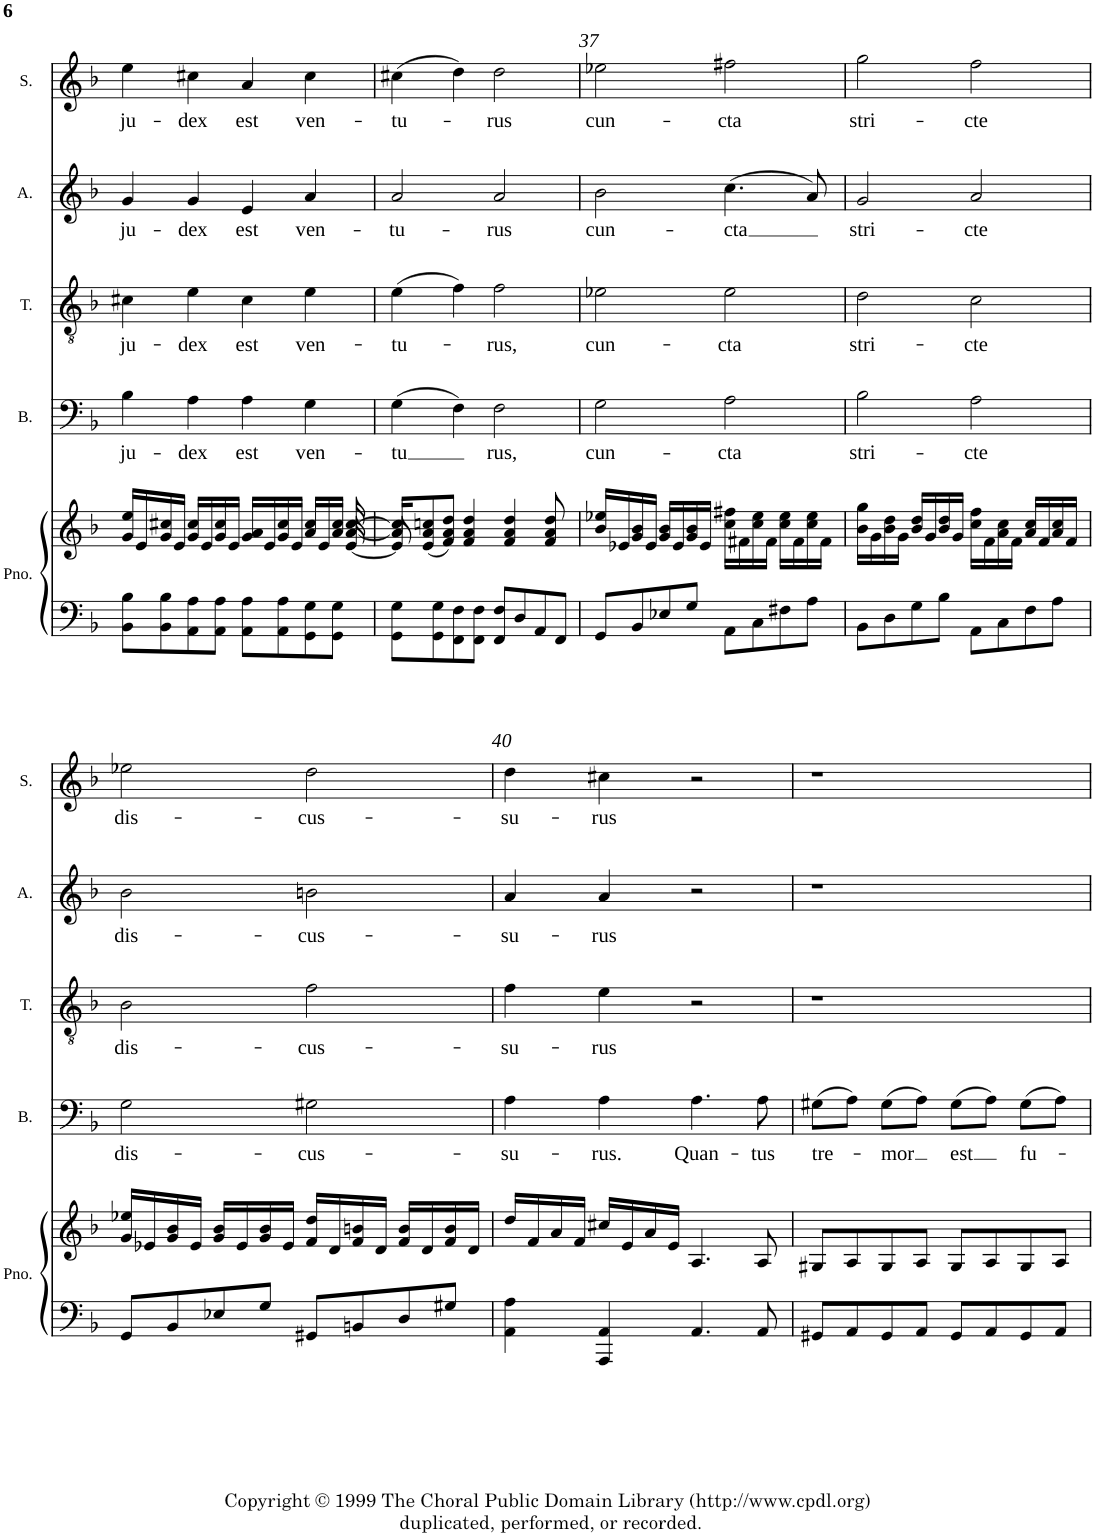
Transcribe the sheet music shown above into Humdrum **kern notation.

**kern	**kern	**kern	**text	**kern	**text	**kern	**text	**kern	**text
*part5	*part5	*part4	*part4	*part3	*part3	*part2	*part2	*part1	*part1
*staff6	*staff5	*staff4	*staff4	*staff3	*staff3	*staff2	*staff2	*staff1	*staff1
*I"Piano	*	*I"Bass	*	*I"Tenor	*	*I"Alto	*	*I"Soprano	*
*I'Pno.	*	*I'B.	*	*I'T.	*	*I'A.	*	*I'S.	*
!!LO:PB:g=z
*clefF4	*clefG2	*clefF4	*	*clefGv2	*	*clefG2	*	*clefG2	*
*k[b-]	*k[b-]	*k[b-]	*	*k[b-]	*	*k[b-]	*	*k[b-]	*
*F:	*F:	*F:	*	*F:	*	*F:	*	*F:	*
*M4/4	*M4/4	*M4/4	*	*M4/4	*	*M4/4	*	*M4/4	*
*met(c)	*met(c)	*met(c)	*	*met(c)	*	*met(c)	*	*met(c)	*
=35	=35	=35	=35	=35	=35	=35	=35	=35	=35
*	*^	*	*	*	*	*	*	*	*
!	!	!	!	!LO:LY:b	!	!LO:LY:b	!	!LO:LY:b	!	!LO:LY:b
8BB-\ 8B-\L	16g/ 16ee/LL	2...ryy	4B-\	ju-	4c#X\	ju-	4g/	ju-	4ee\	ju-
.	16e/	.	.	.	.	.	.	.	.	.
8BB-\ 8B-\	16g/ 16cc#X/	.	.	.	.	.	.	.	.	.
.	16e/JJ	.	.	.	.	.	.	.	.	.
!	!	!	!	!LO:LY:b	!	!LO:LY:b	!	!LO:LY:b	!	!LO:LY:b
8AA\ 8A\	16g/ 16cc#/LL	.	4A\	-dex	4e\	-dex	4g/	-dex	4cc#X\	-dex
.	16e/	.	.	.	.	.	.	.	.	.
8AA\ 8A\J	16g/ 16cc#/	.	.	.	.	.	.	.	.	.
.	16e/JJ	.	.	.	.	.	.	.	.	.
!	!	!	!	!LO:LY:b	!	!LO:LY:b	!	!LO:LY:b	!	!LO:LY:b
8AA\ 8A\L	16g/ 16a/LL	.	4A\	est	4c#\	est	4e/	est	4a/	est
.	16e/	.	.	.	.	.	.	.	.	.
8AA\ 8A\	16g/ 16cc#/	.	.	.	.	.	.	.	.	.
.	16e/JJ	.	.	.	.	.	.	.	.	.
!	!	!	!	!LO:LY:b	!	!LO:LY:b	!	!LO:LY:b	!	!LO:LY:b
8GG\ 8G\	16a/ 16cc#/LL	.	4G\	ven-	4e\	ven-	4a/	ven-	4cc#\	ven-
.	16e/	.	.	.	.	.	.	.	.	.
8GG\ 8G\J	16a/ 16cc#/JJ	.	.	.	.	.	.	.	.	.
.	[<16e/	[<16a/ [>16cc#/	.	.	.	.	.	.	.	.
=36	=36	=36	=36	=36	=36	=36	=36	=36	=36	=36
!	!	!	!	!LO:LY:b	!	!LO:LY:b	!	!LO:LY:b	!	!LO:LY:b
8GG\ 8G\L	8e/]	16a/] 16cc#/]KL	(>4G\	-tu	(>4e\	-tu-	2a/	-tu-	(>4cc#X\	-tu-
.	.	(<8e/ 8a/ 8ccn/	.	.	.	.	.	.	.	.
8GG\ 8G\	2..ryy	.	.	.	.	.	.	.	.	.
.	.	8f/ 8a/ 8dd/J)	.	.	.	.	.	.	.	.
8FF\ 8F\	.	.	4F\)	.	4f\)	.	.	.	4dd\)	.
.	.	4f/ 4a/ 4dd/	.	.	.	.	.	.	.	.
8FF\ 8F\J	.	.	.	.	.	.	.	.	.	.
!	!	!	!	!LO:LY:b	!	!LO:LY:b	!	!LO:LY:b	!	!LO:LY:b
8FF/ 8F/L	.	.	2F\	rus,	2f\	-rus,	2a/	-rus	2dd\	-rus
.	.	4f/ 4a/ 4dd/	.	.	.	.	.	.	.	.
8D/	.	.	.	.	.	.	.	.	.	.
8AA/	.	.	.	.	.	.	.	.	.	.
.	.	8f/ 8a/ 8dd/	.	.	.	.	.	.	.	.
8FF/J	.	.	.	.	.	.	.	.	.	.
.	.	16ryy	.	.	.	.	.	.	.	.
=37	=37	=37	=37	=37	=37	=37	=37	=37	=37	=37
!	!	!	!	!LO:LY:b	!	!LO:LY:b	!	!LO:LY:b	!	!LO:LY:b
*	*v	*v	*	*	*	*	*	*	*	*
8GG/L	16b-/ 16ee-X/LL	2G\	cun-	2e-X\	cun-	2b-\	cun-	2ee-X\	cun-
.	16e-X/	.	.	.	.	.	.	.	.
8BB-/	16g/ 16b-/	.	.	.	.	.	.	.	.
.	16e-/JJ	.	.	.	.	.	.	.	.
8E-X/	16g/ 16b-/LL	.	.	.	.	.	.	.	.
.	16e-/	.	.	.	.	.	.	.	.
8G/J	16g/ 16b-/	.	.	.	.	.	.	.	.
.	16e-/JJ	.	.	.	.	.	.	.	.
!	!	!	!LO:LY:b	!	!LO:LY:b	!	!LO:LY:b	!	!LO:LY:b
8AA\L	16cc\ 16ff#X\LL	2A\	-cta	2e-\	-cta	(>4.cc\	-cta	2ff#X\	-cta
.	16f#X\	.	.	.	.	.	.	.	.
8C\	16cc\ 16ee-\	.	.	.	.	.	.	.	.
.	16f#\JJ	.	.	.	.	.	.	.	.
8F#X\	16cc\ 16ee-\LL	.	.	.	.	.	.	.	.
.	16f#\	.	.	.	.	.	.	.	.
8A\J	16cc\ 16ee-\	.	.	.	.	8a/)	.	.	.
.	16f#\JJ	.	.	.	.	.	.	.	.
=38	=38	=38	=38	=38	=38	=38	=38	=38	=38
!	!	!	!LO:LY:b	!	!LO:LY:b	!	!LO:LY:b	!	!LO:LY:b
8BB-\L	16b-\ 16gg\LL	2B-\	stri-	2d\	stri-	2g/	stri-	2gg\	stri-
.	16g\	.	.	.	.	.	.	.	.
8D\	16b-\ 16dd\	.	.	.	.	.	.	.	.
.	16g\JJ	.	.	.	.	.	.	.	.
8G\	16b-/ 16dd/LL	.	.	.	.	.	.	.	.
.	16g/	.	.	.	.	.	.	.	.
8B-\J	16b-/ 16dd/	.	.	.	.	.	.	.	.
.	16g/JJ	.	.	.	.	.	.	.	.
!	!	!	!LO:LY:b	!	!LO:LY:b	!	!LO:LY:b	!	!LO:LY:b
8AA\L	16cc\ 16ff\LL	2A\	-cte	2c\	-cte	2a/	-cte	2ff\	-cte
.	16f\	.	.	.	.	.	.	.	.
8C\	16a\ 16cc\	.	.	.	.	.	.	.	.
.	16f\JJ	.	.	.	.	.	.	.	.
8F\	16a/ 16cc/LL	.	.	.	.	.	.	.	.
.	16f/	.	.	.	.	.	.	.	.
8A\J	16a/ 16cc/	.	.	.	.	.	.	.	.
.	16f/JJ	.	.	.	.	.	.	.	.
!!LO:LB:g=z
=39	=39	=39	=39	=39	=39	=39	=39	=39	=39
!	!	!	!LO:LY:b	!	!LO:LY:b	!	!LO:LY:b	!	!LO:LY:b
8GG/L	16g/ 16ee-X/LL	2G\	dis-	2B-\	dis-	2b-\	dis-	2ee-X\	dis-
.	16e-X/	.	.	.	.	.	.	.	.
8BB-/	16g/ 16b-/	.	.	.	.	.	.	.	.
.	16e-/JJ	.	.	.	.	.	.	.	.
8E-X/	16g/ 16b-/LL	.	.	.	.	.	.	.	.
.	16e-/	.	.	.	.	.	.	.	.
8G/J	16g/ 16b-/	.	.	.	.	.	.	.	.
.	16e-/JJ	.	.	.	.	.	.	.	.
!	!	!	!LO:LY:b	!	!LO:LY:b	!	!LO:LY:b	!	!LO:LY:b
8GG#X/L	16f/ 16dd/LL	2G#X\	-cus-	2f\	-cus-	2bn\	-cus-	2dd\	-cus-
.	16d/	.	.	.	.	.	.	.	.
8BBn/	16f/ 16bn/	.	.	.	.	.	.	.	.
.	16d/JJ	.	.	.	.	.	.	.	.
8D/	16f/ 16b/LL	.	.	.	.	.	.	.	.
.	16d/	.	.	.	.	.	.	.	.
8G#X/J	16f/ 16b/	.	.	.	.	.	.	.	.
.	16d/JJ	.	.	.	.	.	.	.	.
=40	=40	=40	=40	=40	=40	=40	=40	=40	=40
!	!	!	!LO:LY:b	!	!LO:LY:b	!	!LO:LY:b	!	!LO:LY:b
4AA\ 4A\	16dd/LL	4A\	-su-	4f\	-su-	4a/	-su-	4dd\	-su-
.	16f/	.	.	.	.	.	.	.	.
.	16a/	.	.	.	.	.	.	.	.
.	16f/JJ	.	.	.	.	.	.	.	.
!	!	!	!LO:LY:b	!	!LO:LY:b	!	!LO:LY:b	!	!LO:LY:b
4AAA/ 4AA/	16cc#X/LL	4A\	-rus.	4e\	-rus	4a/	-rus	4cc#X\	-rus
.	16e/	.	.	.	.	.	.	.	.
.	16a/	.	.	.	.	.	.	.	.
.	16e/JJ	.	.	.	.	.	.	.	.
!	!	!	!LO:LY:b	!	!	!	!	!	!
4.AA/	4.A/	4.A\	Quan-	2r	.	2r	.	2r	.
!	!	!	!LO:LY:b	!	!	!	!	!	!
8AA/	8A/	8A\	-tus	.	.	.	.	.	.
=41	=41	=41	=41	=41	=41	=41	=41	=41	=41
!	!	!	!LO:LY:b	!	!	!	!	!	!
8GG#X/L	8G#X/L	(>8G#X\L	tre-	1r	.	1r	.	1r	.
8AA/	8A/	8A\J)	.	.	.	.	.	.	.
!	!	!	!LO:LY:b	!	!	!	!	!	!
8GG#/	8G#/	(>8G#\L	-mor	.	.	.	.	.	.
8AA/J	8A/J	8A\J)	.	.	.	.	.	.	.
!	!	!	!LO:LY:b	!	!	!	!	!	!
8GG#/L	8G#/L	(>8G#\L	est	.	.	.	.	.	.
8AA/	8A/	8A\J)	.	.	.	.	.	.	.
!	!	!	!LO:LY:b	!	!	!	!	!	!
8GG#/	8G#/	(>8G#\L	fu-	.	.	.	.	.	.
8AA/J	8A/J	8A\J)	.	.	.	.	.	.	.
=	=	=	=	=	=	=	=	=	=
*-	*-	*-	*-	*-	*-	*-	*-	*-	*-
